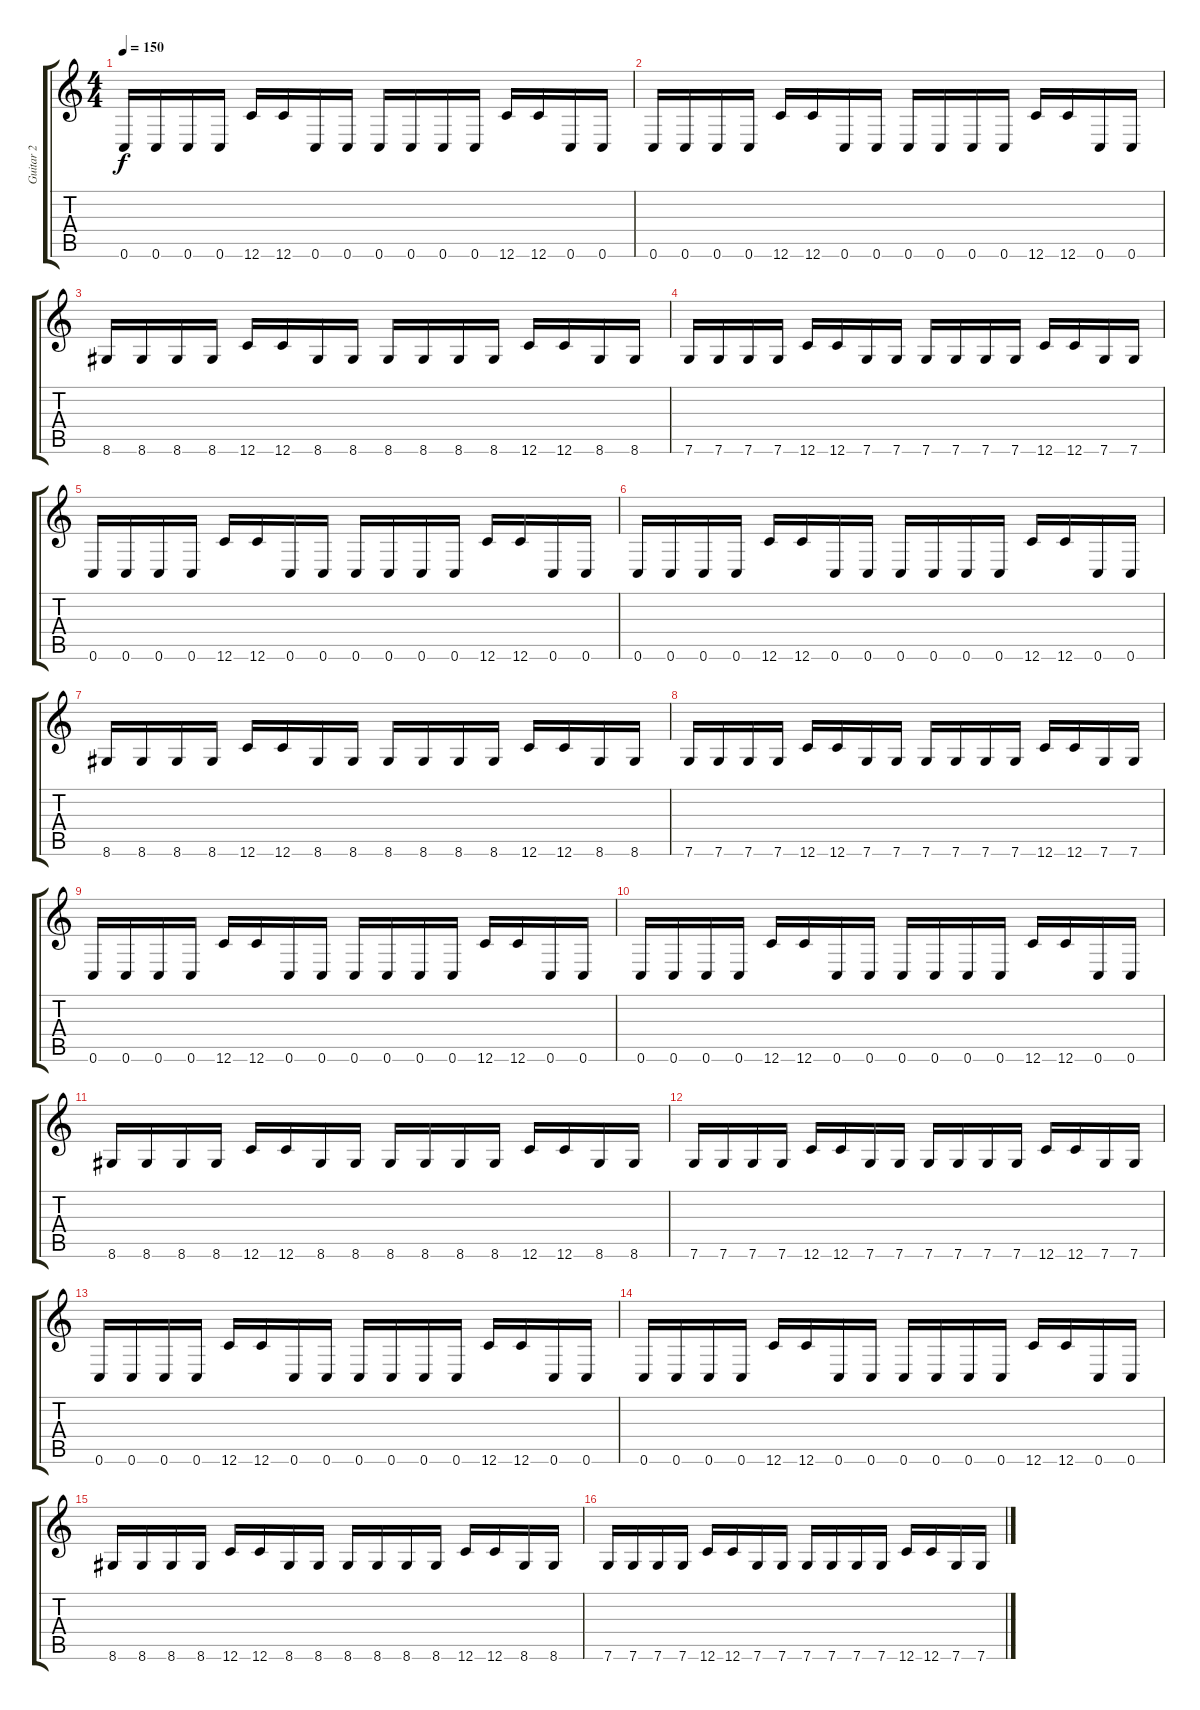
\track ("Guitar 2" "Guitar 2") {instrument distortionguitar}
\staff {score tabs}
\tuning (D4 A3 F3 C3 G2 C2) {hide}
\ts (4 4)
\tempo 150
\clef g2
\ks c
0.6.16{dy f} 0.6.16 0.6.16 0.6.16 12.6.16 12.6.16 0.6.16 0.6.16 0.6.16 0.6.16 0.6.16 0.6.16 12.6.16 12.6.16 0.6.16 0.6.16 |
0.6.16 0.6.16 0.6.16 0.6.16 12.6.16 12.6.16 0.6.16 0.6.16 0.6.16 0.6.16 0.6.16 0.6.16 12.6.16 12.6.16 0.6.16 0.6.16 |
8.6.16 8.6.16 8.6.16 8.6.16 12.6.16 12.6.16 8.6.16 8.6.16 8.6.16 8.6.16 8.6.16 8.6.16 12.6.16 12.6.16 8.6.16 8.6.16 |
7.6.16 7.6.16 7.6.16 7.6.16 12.6.16 12.6.16 7.6.16 7.6.16 7.6.16 7.6.16 7.6.16 7.6.16 12.6.16 12.6.16 7.6.16 7.6.16 |
0.6.16 0.6.16 0.6.16 0.6.16 12.6.16 12.6.16 0.6.16 0.6.16 0.6.16 0.6.16 0.6.16 0.6.16 12.6.16 12.6.16 0.6.16 0.6.16 |
0.6.16 0.6.16 0.6.16 0.6.16 12.6.16 12.6.16 0.6.16 0.6.16 0.6.16 0.6.16 0.6.16 0.6.16 12.6.16 12.6.16 0.6.16 0.6.16 |
8.6.16 8.6.16 8.6.16 8.6.16 12.6.16 12.6.16 8.6.16 8.6.16 8.6.16 8.6.16 8.6.16 8.6.16 12.6.16 12.6.16 8.6.16 8.6.16 |
7.6.16 7.6.16 7.6.16 7.6.16 12.6.16 12.6.16 7.6.16 7.6.16 7.6.16 7.6.16 7.6.16 7.6.16 12.6.16 12.6.16 7.6.16 7.6.16 |
0.6.16 0.6.16 0.6.16 0.6.16 12.6.16 12.6.16 0.6.16 0.6.16 0.6.16 0.6.16 0.6.16 0.6.16 12.6.16 12.6.16 0.6.16 0.6.16 |
0.6.16 0.6.16 0.6.16 0.6.16 12.6.16 12.6.16 0.6.16 0.6.16 0.6.16 0.6.16 0.6.16 0.6.16 12.6.16 12.6.16 0.6.16 0.6.16 |
8.6.16 8.6.16 8.6.16 8.6.16 12.6.16 12.6.16 8.6.16 8.6.16 8.6.16 8.6.16 8.6.16 8.6.16 12.6.16 12.6.16 8.6.16 8.6.16 |
7.6.16 7.6.16 7.6.16 7.6.16 12.6.16 12.6.16 7.6.16 7.6.16 7.6.16 7.6.16 7.6.16 7.6.16 12.6.16 12.6.16 7.6.16 7.6.16 |
0.6.16 0.6.16 0.6.16 0.6.16 12.6.16 12.6.16 0.6.16 0.6.16 0.6.16 0.6.16 0.6.16 0.6.16 12.6.16 12.6.16 0.6.16 0.6.16 |
0.6.16 0.6.16 0.6.16 0.6.16 12.6.16 12.6.16 0.6.16 0.6.16 0.6.16 0.6.16 0.6.16 0.6.16 12.6.16 12.6.16 0.6.16 0.6.16 |
8.6.16 8.6.16 8.6.16 8.6.16 12.6.16 12.6.16 8.6.16 8.6.16 8.6.16 8.6.16 8.6.16 8.6.16 12.6.16 12.6.16 8.6.16 8.6.16 |
7.6.16 7.6.16 7.6.16 7.6.16 12.6.16 12.6.16 7.6.16 7.6.16 7.6.16 7.6.16 7.6.16 7.6.16 12.6.16 12.6.16 7.6.16 7.6.16
